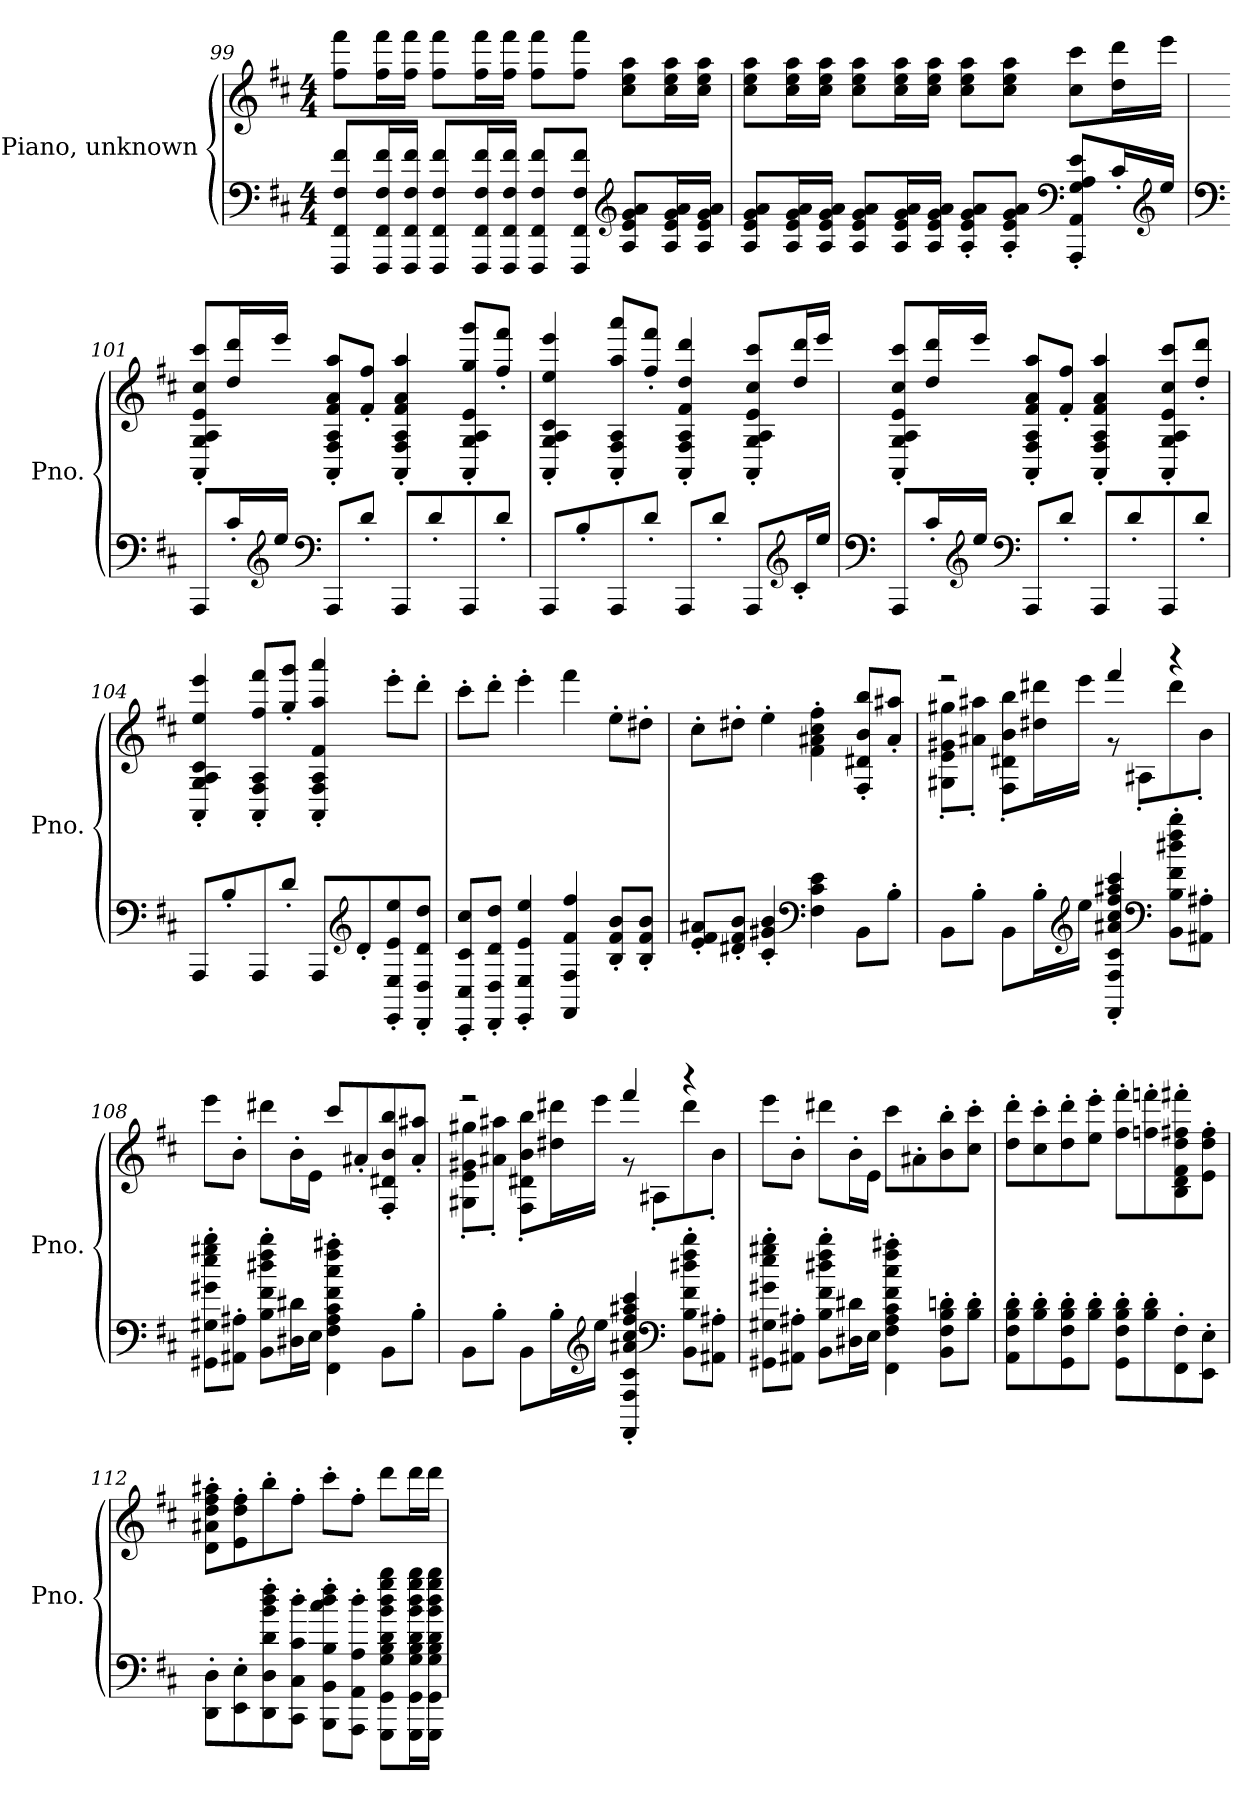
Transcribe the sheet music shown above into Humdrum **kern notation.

**kern	**kern
*part1	*part1
*staff2	*staff1
*I"Piano, unknown	*
*I'Pno.	*
!!LO:LB:g=z
*clefF4	*clefG2
*k[f#c#]	*k[f#c#]
*M4/4	*M4/4
=99	=99
8FFF#/ 8FF#/ 8F#/ 8f#/L	8ff#\ 8fff#\L
16FFF#/ 16FF#/ 16F#/ 16f#/L	16ff#\ 16fff#\L
16FFF#/ 16FF#/ 16F#/ 16f#/JJ	16ff#\ 16fff#\JJ
8FFF#/ 8FF#/ 8F#/ 8f#/L	8ff#\ 8fff#\L
16FFF#/ 16FF#/ 16F#/ 16f#/L	16ff#\ 16fff#\L
16FFF#/ 16FF#/ 16F#/ 16f#/JJ	16ff#\ 16fff#\JJ
8FFF#/ 8FF#/ 8F#/ 8f#/L	8ff#\ 8fff#\L
8FFF#/ 8FF#/ 8F#/ 8f#/J	8ff#\ 8fff#\J
*clefG2	*
8A/ 8e/ 8g/ 8a/L	8cc#\ 8ee\ 8aa\L
16A/ 16e/ 16g/ 16a/L	16cc#\ 16ee\ 16aa\L
16A/ 16e/ 16g/ 16a/JJ	16cc#\ 16ee\ 16aa\JJ
=100	=100
8A/ 8e/ 8g/ 8a/L	8cc#\ 8ee\ 8aa\L
16A/ 16e/ 16g/ 16a/L	16cc#\ 16ee\ 16aa\L
16A/ 16e/ 16g/ 16a/JJ	16cc#\ 16ee\ 16aa\JJ
8A/ 8e/ 8g/ 8a/L	8cc#\ 8ee\ 8aa\L
16A/ 16e/ 16g/ 16a/L	16cc#\ 16ee\ 16aa\L
16A/ 16e/ 16g/ 16a/JJ	16cc#\ 16ee\ 16aa\JJ
8A/' 8e/' 8g/' 8a/'L	8cc#\ 8ee\ 8aa\L
8A/' 8e/' 8g/' 8a/'J	8cc#\ 8ee\ 8aa\J
*clefF4	*
8AAA/' 8AA/' 8G/' 8A/' 8e/'L	8cc#\ 8ccc#\L
16c#'/L	16dd\ 16ddd\L
*clefG2	*
16ee/JJ	16eee\JJ
!!LO:LB:g=z
=101	=101
*clefF4	*
8AAA/L	8AA/' 8G/' 8A/' 8e/' 8cc#/' 8ccc#/'L
16c#'/L	16dd/ 16ddd/L
*clefG2	*
16ee/JJ	16eee/JJ
*clefF4	*
8AAA/L	8AA/' 8F#/' 8A/' 8f#/' 8a/' 8aa/'L
8d'/J	8f#/' 8ff#/'J
8AAA/L	4AA/' 4F#/' 4A/' 4f#/' 4a/' 4aa/'
8d'/	.
8AAA/	8AA/' 8G/' 8A/' 8e/' 8gg/' 8ggg/'L
8d'/J	8ff#/' 8fff#/'J
=102	=102
8AAA/L	4AA/' 4G/' 4A/' 4c#/' 4ee/' 4eee/'
8B'/	.
8AAA/	8AA/' 8F#/' 8A/' 8aa/' 8aaa/'L
8d'/J	8ff#/' 8fff#/'J
8AAA/L	4AA/' 4F#/' 4A/' 4f#/' 4dd/' 4ddd/'
8d'/J	.
8AAA/L	8AA/' 8G/' 8A/' 8e/' 8cc#/' 8ccc#/'L
*clefG2	*
16c#'/L	16dd/ 16ddd/L
16ee/JJ	16eee/JJ
!!LO:LB:g=z
=103	=103
*clefF4	*
8AAA/L	8AA/' 8G/' 8A/' 8e/' 8cc#/' 8ccc#/'L
16c#'/L	16dd/ 16ddd/L
*clefG2	*
16ee/JJ	16eee/JJ
*clefF4	*
8AAA/L	8AA/' 8F#/' 8A/' 8f#/' 8a/' 8aa/'L
8d'/J	8f#/' 8ff#/'J
8AAA/L	4AA/' 4F#/' 4A/' 4f#/' 4a/' 4aa/'
8d'/	.
8AAA/	8AA/' 8G/' 8A/' 8e/' 8cc#/' 8ccc#/'L
8d'/J	8dd/' 8ddd/'J
=104	=104
8AAA/L	4AA/' 4G/' 4A/' 4c#/' 4ee/' 4eee/'
8B'/	.
8AAA/	8AA/' 8F#/' 8A/' 8ff#/' 8fff#/'L
8d'/J	8gg/' 8ggg/'J
8AAA/L	4AA/' 4F#/' 4A/' 4f#/' 4aa/' 4aaa/'
*clefG2	*
8d'/	.
8EE/' 8E/' 8e/' 8ee/'	8eee'\L
8DD/' 8D/' 8d/' 8dd/'J	8ddd'\J
=105	=105
8CC#/' 8C#/' 8c#/' 8cc#/'L	8ccc#'\L
8DD/' 8D/' 8d/' 8dd/'J	8ddd'\J
4EE/' 4E/' 4e/' 4ee/'	4eee'\
4FF#/ 4F#/ 4f#/ 4ff#/	4fff#\
8B/' 8f#/' 8b/'L	8ee'\L
8B/' 8f#/' 8b/'J	8dd#X'\J
!!LO:PB:g=z
=106	=106
8e/' 8f#/' 8a#X/'L	8cc#'\L
8d#X/' 8f#/' 8b/'J	8dd#X'\J
4c#/' 4g#X/' 4b/'	4ee'\
*clefF4	*
4F#\ 4c#\ 4e\	4f#\' 4a#X\' 4cc#\' 4ff#\'
8BB\L	8F#/' 8d#X/' 8b/' 8bb/'L
8B'\J	8a#/' 8aa#X/'J
=107	=107
*	*^
8BB\L	2r	8G#X\' 8e\' 8g#X\' 8gg#X\'L
8B'\J	.	8a#X\' 8aa#X\'J
8BB\L	.	8F#\' 8d#X\' 8b\' 8bb\'L
16B'\L	.	16dd#X\ 16ddd#X\L
*clefG2	*	*
16ee\JJ	.	16eee\JJ
4FF#/' 4F#/' 4c#/' 4a#X/' 4cc#/' 4ff#/' 4aa#X/' 4ccc#/'	4fff#/	8r
.	.	8A#X'\L
*clefF4	*	*
8BB\' 8B\' 8f#\' 8dd#X\' 8ff#\' 8bb\'L	4r	8ddd#\
8AA#X\' 8A#X\'J	.	8b'\J
*	*v	*v
!!LO:LB:g=z
=108	=108
8GG#X\' 8G#X\' 8g#X\' 8ee\' 8gg#X\' 8bb\'L	8eee\L
8AA#X\' 8A#X\'J	8b'\J
8BB\' 8B\' 8f#\' 8dd#X\' 8ff#\' 8bb\'L	8ddd#X\L
16D#X\ 16d#X\L	16b'\L
16E\JJ	16e\JJ
4FF#\' 4F#\' 4A#\' 4c#\' 4f#\' 4cc#\' 4ff#\' 4aa#X\'	8ccc#/L
.	8a#X'/
8BB\L	8F#/' 8d#X/' 8b/' 8bb/'
8B'\J	8a#/' 8aa#X/'J
=109	=109
*	*^
8BB\L	2r	8G#X\' 8e\' 8g#X\' 8gg#X\'L
8B'\J	.	8a#X\' 8aa#X\'J
8BB\L	.	8F#\' 8d#X\' 8b\' 8bb\'L
16B'\L	.	16dd#X\ 16ddd#X\L
*clefG2	*	*
16ee\JJ	.	16eee\JJ
4FF#/' 4F#/' 4c#/' 4a#X/' 4cc#/' 4ff#/' 4aa#X/' 4ccc#/'	4fff#/	8r
.	.	8A#X'\L
*clefF4	*	*
8BB\' 8B\' 8f#\' 8dd#X\' 8ff#\' 8bb\'L	4r	8ddd#\
8AA#X\' 8A#X\'J	.	8b'\J
*	*v	*v
!!LO:LB:g=z
=110	=110
8GG#X\' 8G#X\' 8g#X\' 8ee\' 8gg#X\' 8bb\'L	8eee\L
8AA#X\' 8A#X\'J	8b'\J
8BB\' 8B\' 8f#\' 8dd#X\' 8ff#\' 8bb\'L	8ddd#X\L
16D#X\ 16d#X\L	16b'\L
16E\JJ	16e\JJ
4FF#\' 4F#\' 4A#\' 4c#\' 4f#\' 4cc#\' 4ff#\' 4aa#X\'	8ccc#\L
.	8a#X'\
8BB\' 8F#\' 8B\' 8dn\'L	8b\' 8bb\'
8B\' 8d\'J	8cc#\' 8ccc#\'J
=111	=111
8AA\' 8F#\' 8B\' 8d\'L	8dd\' 8ddd\'L
8B\' 8d\'	8cc#\' 8ccc#\'
8GG\' 8F#\' 8B\' 8d\'	8dd\' 8ddd\'
8B\' 8d\'J	8ee\' 8eee\'J
8GG\' 8F#\' 8B\' 8d\'L	8ff#\' 8fff#\'L
8B\' 8d\'	8ffn\' 8fffn\'
8FF#\' 8F#\'	8B\' 8d\' 8f#\' 8dd\' 8ff#X\' 8fff#X\'
8EE\' 8E\'J	8e\' 8dd\' 8ff#\'J
=112	=112
8DD\' 8D\'L	8d\' 8a#X\' 8dd\' 8ff#\' 8aa#X\'L
8EE\' 8E\'	8e\' 8dd\' 8ff#\'
8DD\' 8D\' 8d\' 8b\' 8dd\' 8ff#\'	8bb'\
8CC#\' 8C#\' 8c#\' 8dd\'J	8ff#'\J
8BBB\' 8BB\' 8B\' 8cc#\' 8dd\' 8ff#\'L	8ccc#'\L
8AAA\' 8AA\' 8A\' 8dd\'J	8ff#'\J
8GGG\ 8GG\ 8G\ 8B\ 8d\ 8b\ 8dd\ 8gg\ 8bb\L	8ddd\L
16GGG\ 16GG\ 16G\ 16B\ 16d\ 16b\ 16dd\ 16gg\ 16bb\L	16ddd\L
16GGG\ 16GG\ 16G\ 16B\ 16d\ 16b\ 16dd\ 16gg\ 16bb\JJ	16ddd\JJ
=	=
*-	*-
